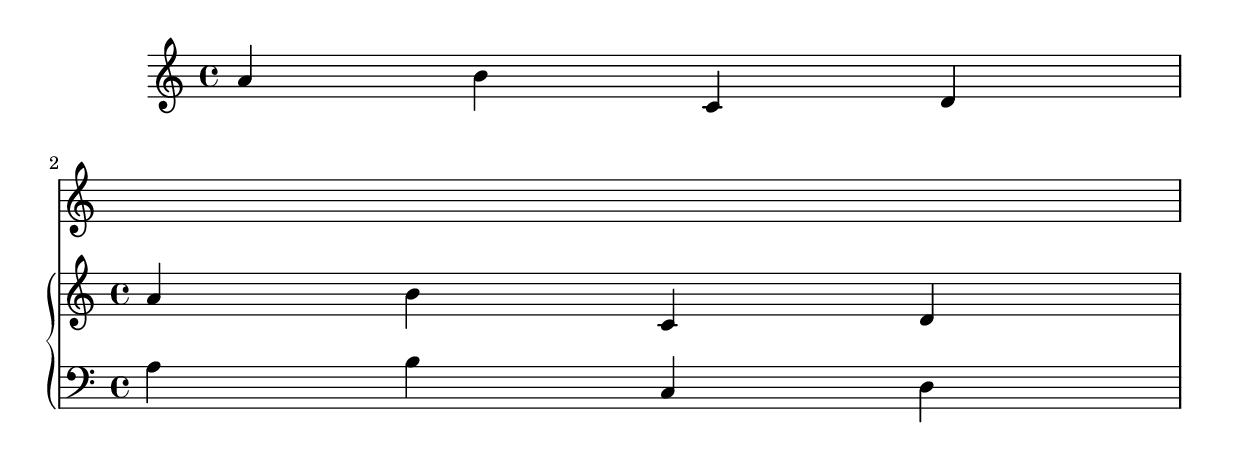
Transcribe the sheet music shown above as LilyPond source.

\version "2.1.22"

\header  {
texidoc = "a staff should really die, if no one's referencing it."
}
\score {
 {
    \context Staff = q {
      \notes { a' b' c' d' }
    }

    \break

    \context PianoStaff <<
      \context Staff = i {
        \notes { a' b' c' d' }
      }
      \context Staff = ii {
        \notes { \clef "bass" a b c d }
      }
    >>
  }
}
